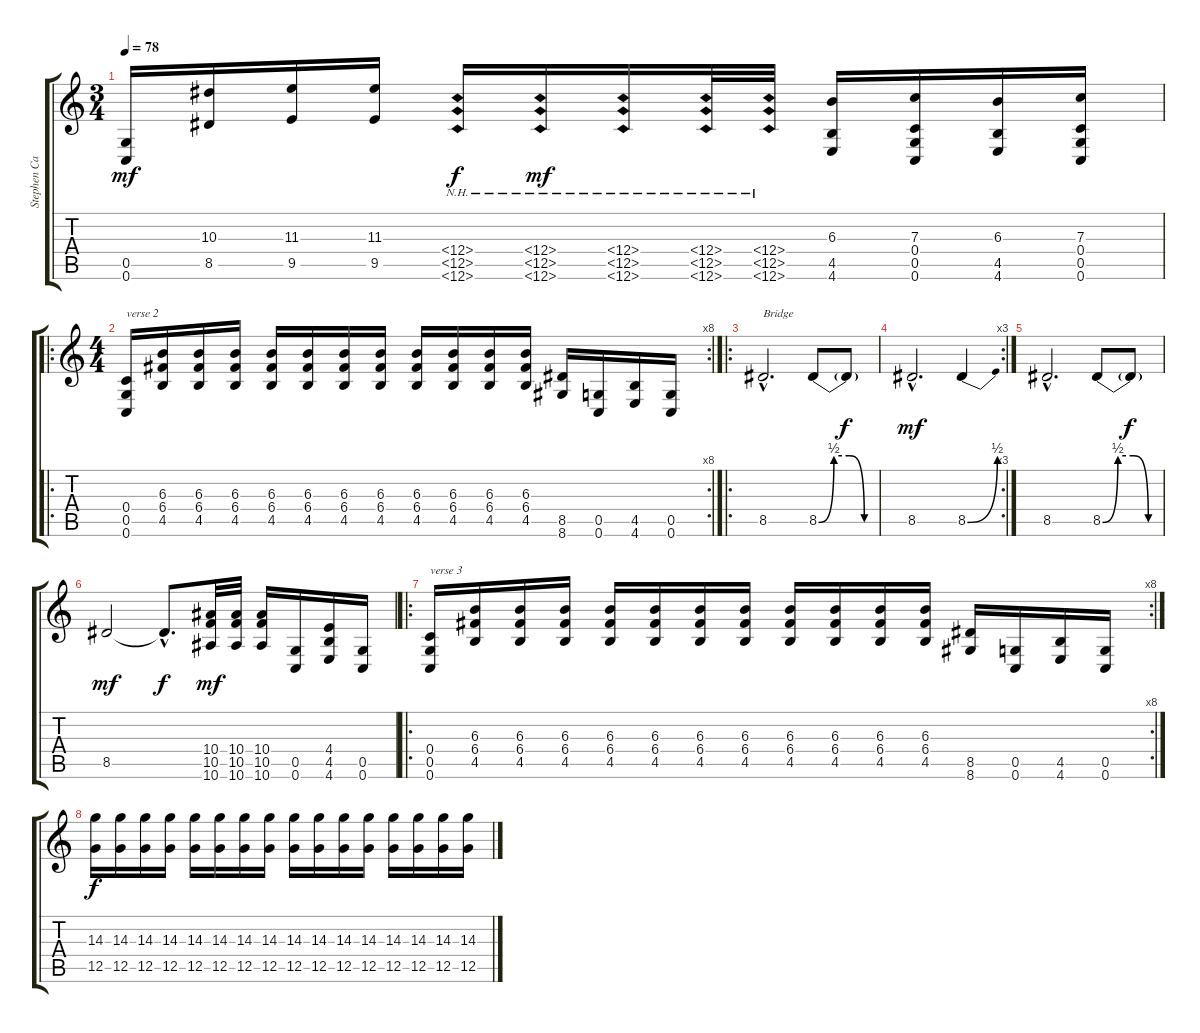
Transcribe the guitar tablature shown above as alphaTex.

\track ("Stephen Carpenter" "Stephen Ca") {instrument overdrivenguitar}
\staff {score tabs}
\tuning (D4 A3 F3 C3 G2 C2) {hide}
\ts (3 4)
\tempo 78
\clef g2
\ks c
(0.5 0.6).16{dy mf} (10.3 8.5).16 (11.3 9.5).16 (11.3 9.5).16 (12.4{nh} 12.5{nh} 12.6{nh}).16{dy f} (12.4{nh} 12.5{nh} 12.6{nh}).16{dy mf} (12.4{nh} 12.5{nh} 12.6{nh}).16 (12.4{nh} 12.5{nh} 12.6{nh}).32 (12.4{nh} 12.5{nh} 12.6{nh}).32 (6.3 4.5 4.6).16 (7.3 0.4 0.5 0.6).16 (6.3 4.5 4.6).16 (7.3 0.4 0.5 0.6).16 |
\ro
\rc 8
\ts (4 4)
(0.4 0.5 0.6).16{txt "verse 2"} (6.3 6.4 4.5).16 (6.3 6.4 4.5).16 (6.3 6.4 4.5).16 (6.3 6.4 4.5).16 (6.3 6.4 4.5).16 (6.3 6.4 4.5).16 (6.3 6.4 4.5).16 (6.3 6.4 4.5).16 (6.3 6.4 4.5).16 (6.3 6.4 4.5).16 (6.3 6.4 4.5).16 (8.5 8.6).16 (0.5 0.6).16 (4.5 4.6).16 (0.5 0.6).16 |
\ro
8.5{hac}.2{d txt "Bridge"} 8.5{be (custom 0 0 15 2 30 2 45 0 60 0)}.8 8.5{t}.8{dy f} |
\rc 3
8.5{hac}.2{d dy mf} 8.5{be (bend 0 0 60 2)}.4 |
8.5{hac}.2{d} 8.5{be (custom 0 0 15 2 30 2 45 0 60 0)}.8 8.5{t}.8{dy f} |
8.5.2{dy mf} 8.5{hac t}.8{d dy f} (10.4 10.5 10.6).32{dy mf} (10.4 10.5 10.6).32 (10.4 10.5 10.6).16 (0.5 0.6).16 (4.4 4.5 4.6).16 (0.5 0.6).16 |
\ro
\rc 8
(0.4 0.5 0.6).16{txt "verse 3"} (6.3 6.4 4.5).16 (6.3 6.4 4.5).16 (6.3 6.4 4.5).16 (6.3 6.4 4.5).16 (6.3 6.4 4.5).16 (6.3 6.4 4.5).16 (6.3 6.4 4.5).16 (6.3 6.4 4.5).16 (6.3 6.4 4.5).16 (6.3 6.4 4.5).16 (6.3 6.4 4.5).16 (8.5 8.6).16 (0.5 0.6).16 (4.5 4.6).16 (0.5 0.6).16 |
(14.3 12.5).16{dy f} (14.3 12.5).16 (14.3 12.5).16 (14.3 12.5).16 (14.3 12.5).16 (14.3 12.5).16 (14.3 12.5).16 (14.3 12.5).16 (14.3 12.5).16 (14.3 12.5).16 (14.3 12.5).16 (14.3 12.5).16 (14.3 12.5).16 (14.3 12.5).16 (14.3 12.5).16 (14.3 12.5).16
